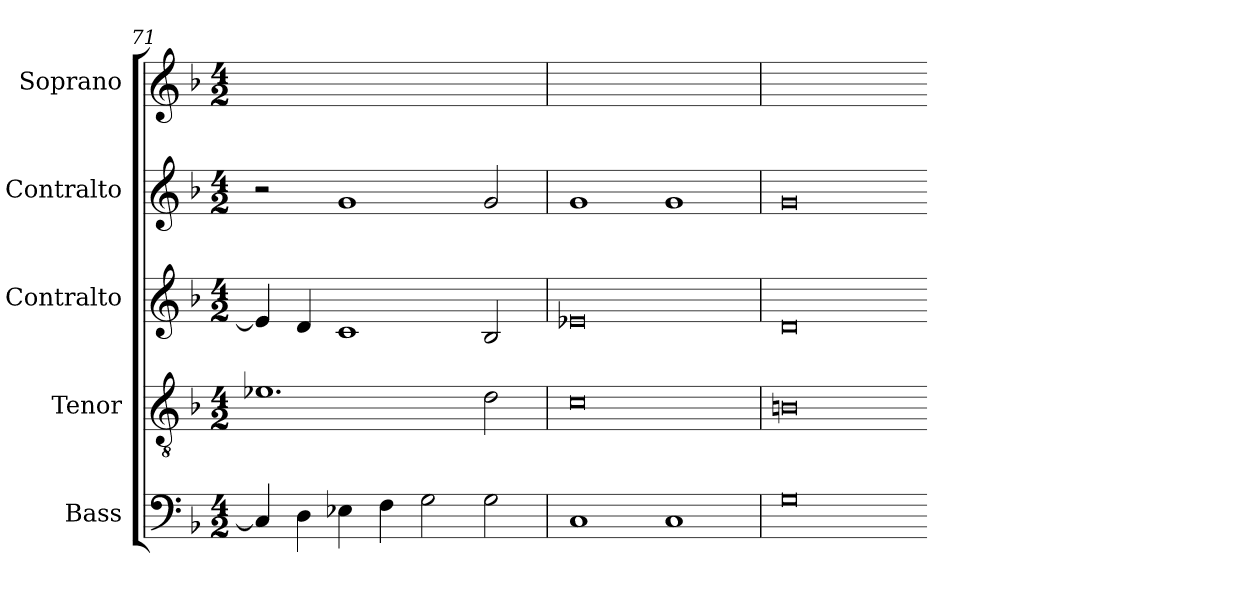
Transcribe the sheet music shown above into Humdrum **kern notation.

**kern	**kern	**kern	**kern	**kern
*part5	*part4	*part3	*part2	*part1
*staff5	*staff4	*staff3	*staff2	*staff1
*I"Bass	*I"Tenor	*I"Contralto	*I"Contralto	*I"Soprano
*I'B	*I'T	*I'A	*I'A	*I'S
*clefF4	*clefGv2	*clefG2	*clefG2	*clefG2
*k[b-]	*k[b-]	*k[b-]	*k[b-]	*k[b-]
*G:dor	*G:dor	*G:dor	*G:dor	*G:dor
*M4/2	*M4/2	*M4/2	*M4/2	*M4/2
=71	=71	=71	=71	=71
4C]	1.e-X	4e-]	2r	0ryy
4D	.	4d	.	.
4E-X	.	1c	1g	.
4F	.	.	.	.
2G	.	.	.	.
2G	2d	2B-	2g	.
=72	=72	=72	=72	=72
1C	0c	0e-X	1g	0ryy
1C	.	.	1g	.
=73	=73	=73	=73	=73
0G	0Bn	0d	0g	0ryy
=-	=-	=-	=-	=-
*-	*-	*-	*-	*-
